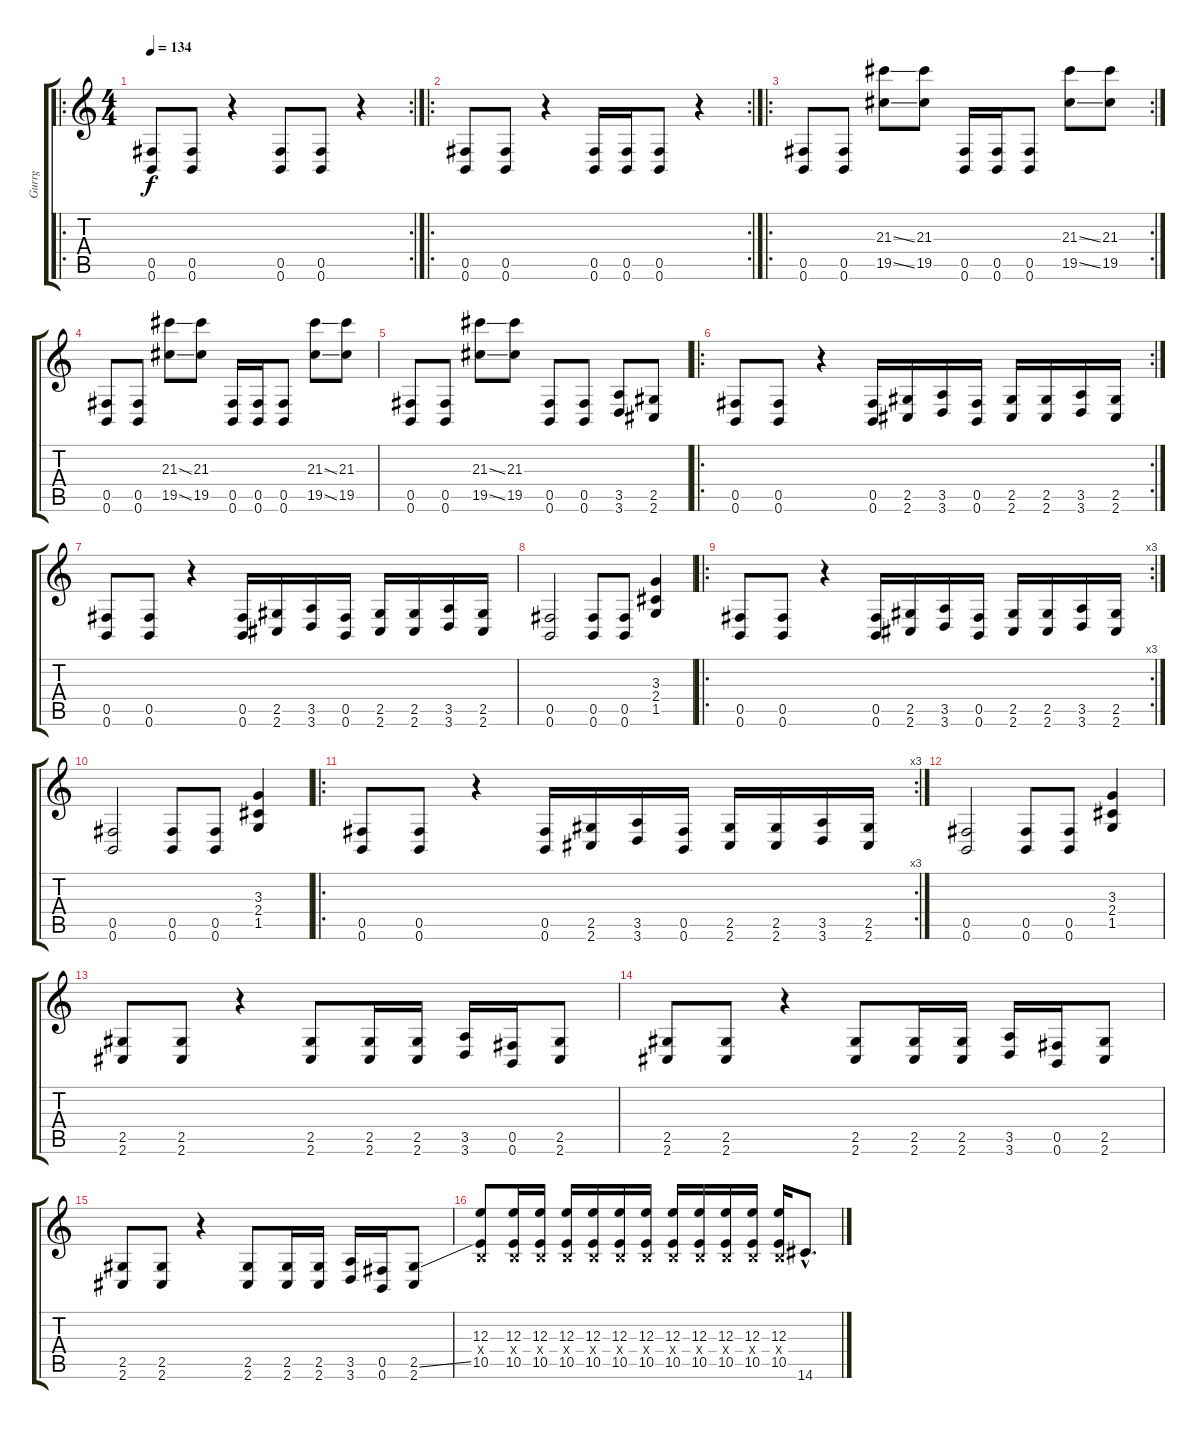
\track ("Gurrg" "Gurrg") {instrument distortionguitar}
\staff {score tabs}
\tuning (Db4 Ab3 E3 B2 Gb2 B1) {hide}
\ro
\rc 2
\ts (4 4)
\tempo 134
\clef g2
\ks c
(0.5 0.6).8{dy f instrument distortionguitar} (0.5 0.6).8 r.4 (0.5 0.6).8 (0.5 0.6).8 r.4 |
\ro
\rc 2
(0.5 0.6).8 (0.5 0.6).8 r.4 (0.5 0.6).16 (0.5 0.6).16 (0.5 0.6).8 r.4 |
\ro
\rc 2
(0.5 0.6).8 (0.5 0.6).8 (21.3{ss} 19.5{ss}).8 (21.3 19.5).8 (0.5 0.6).16 (0.5 0.6).16 (0.5 0.6).8 (21.3{ss} 19.5{ss}).8 (21.3 19.5).8 |
(0.5 0.6).8 (0.5 0.6).8 (21.3{ss} 19.5{ss}).8 (21.3 19.5).8 (0.5 0.6).16 (0.5 0.6).16 (0.5 0.6).8 (21.3{ss} 19.5{ss}).8 (21.3 19.5).8 |
(0.5 0.6).8 (0.5 0.6).8 (21.3{ss} 19.5{ss}).8 (21.3 19.5).8 (0.5 0.6).8 (0.5 0.6).8 (3.5 3.6).8 (2.5 2.6).8 |
\ro
\rc 2
(0.5 0.6).8 (0.5 0.6).8 r.4 (0.5 0.6).16 (2.5 2.6).16 (3.5 3.6).16 (0.5 0.6).16 (2.5 2.6).16 (2.5 2.6).16 (3.5 3.6).16 (2.5 2.6).16 |
(0.5 0.6).8 (0.5 0.6).8 r.4 (0.5 0.6).16 (2.5 2.6).16 (3.5 3.6).16 (0.5 0.6).16 (2.5 2.6).16 (2.5 2.6).16 (3.5 3.6).16 (2.5 2.6).16 |
(0.5 0.6).2 (0.5 0.6).8 (0.5 0.6).8 (3.3 2.4 1.5).4 |
\ro
\rc 3
(0.5 0.6).8 (0.5 0.6).8 r.4 (0.5 0.6).16 (2.5 2.6).16 (3.5 3.6).16 (0.5 0.6).16 (2.5 2.6).16 (2.5 2.6).16 (3.5 3.6).16 (2.5 2.6).16 |
(0.5 0.6).2 (0.5 0.6).8 (0.5 0.6).8 (3.3 2.4 1.5).4 |
\ro
\rc 3
(0.5 0.6).8 (0.5 0.6).8 r.4 (0.5 0.6).16 (2.5 2.6).16 (3.5 3.6).16 (0.5 0.6).16 (2.5 2.6).16 (2.5 2.6).16 (3.5 3.6).16 (2.5 2.6).16 |
(0.5 0.6).2 (0.5 0.6).8 (0.5 0.6).8 (3.3 2.4 1.5).4 |
(2.5 2.6).8 (2.5 2.6).8 r.4 (2.5 2.6).8 (2.5 2.6).16 (2.5 2.6).16 (3.5 3.6).16 (0.5 0.6).16 (2.5 2.6).8 |
(2.5 2.6).8 (2.5 2.6).8 r.4 (2.5 2.6).8 (2.5 2.6).16 (2.5 2.6).16 (3.5 3.6).16 (0.5 0.6).16 (2.5 2.6).8 |
(2.5 2.6).8 (2.5 2.6).8 r.4 (2.5 2.6).8 (2.5 2.6).16 (2.5 2.6).16 (3.5 3.6).16 (0.5 0.6).16 (2.5{ss} 2.6).8 |
(12.3 0.4{x} 10.5).8 (12.3 0.4{x} 10.5).16 (12.3 0.4{x} 10.5).16 (12.3 0.4{x} 10.5).16 (12.3 0.4{x} 10.5).16 (12.3 0.4{x} 10.5).16 (12.3 0.4{x} 10.5).16 (12.3 0.4{x} 10.5).16 (12.3 0.4{x} 10.5).16 (12.3 0.4{x} 10.5).16 (12.3 0.4{x} 10.5).16 (12.3 0.4{x} 10.5).16 14.6{ss hac}.8{d}
